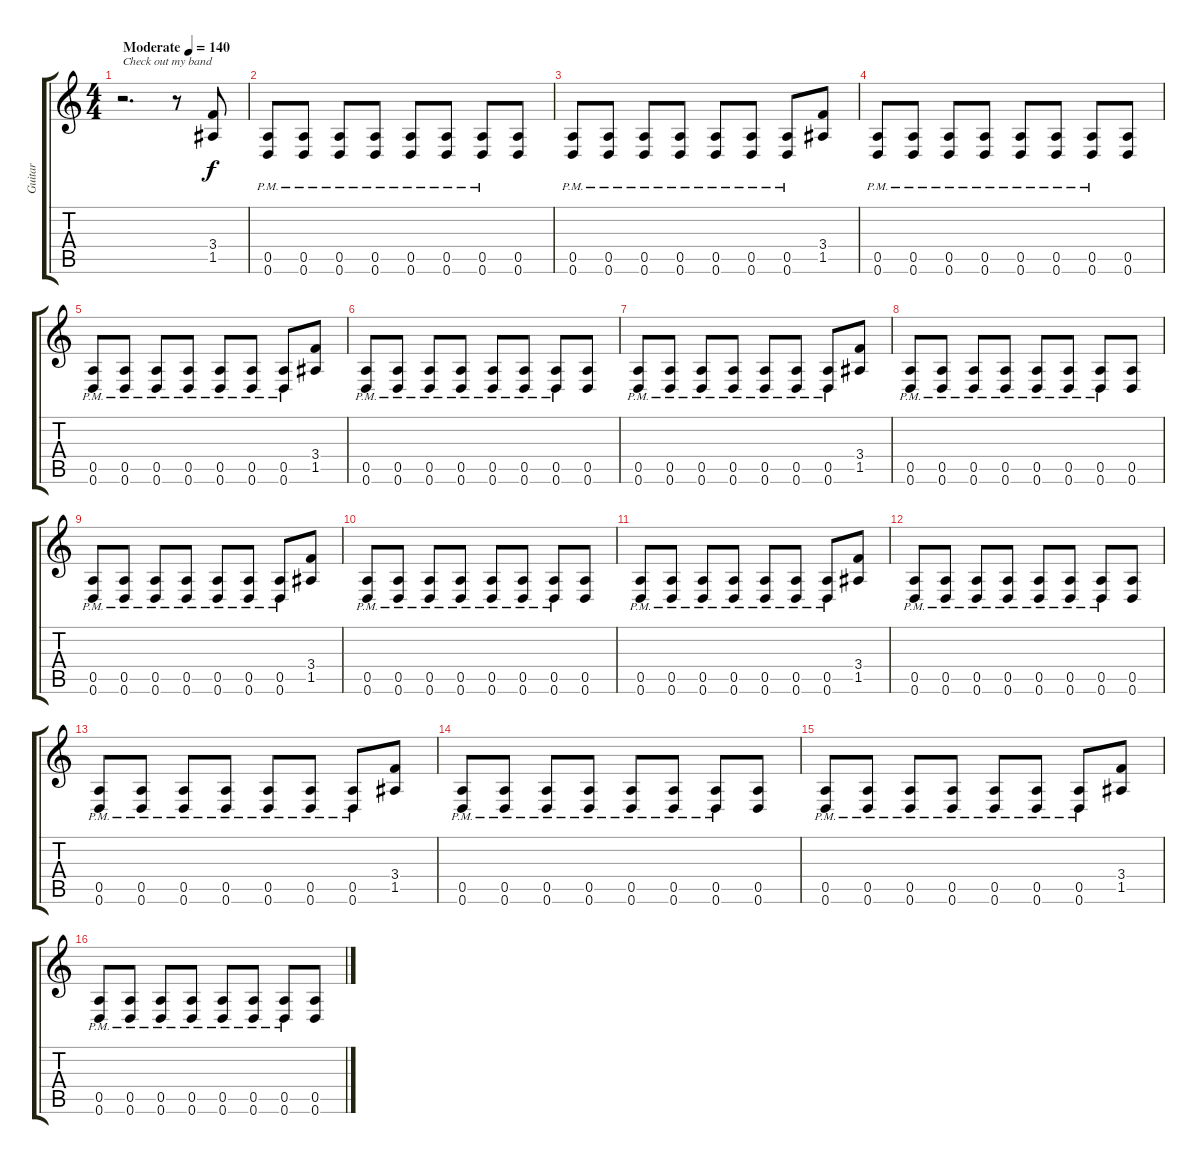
\track ("Guitar" "Guitar") {instrument distortionguitar}
\staff {score tabs}
\tuning (E4 B3 G3 D3 A2 D2) {hide}
\ts (4 4)
\tempo (140 "Moderate")
\clef g2
\ks c
r.2{d txt "Check out my band" dy f instrument distortionguitar} r.8 (3.4 1.5).8 |
(0.5{pm} 0.6{pm}).8 (0.5{pm} 0.6{pm}).8 (0.5{pm} 0.6{pm}).8 (0.5{pm} 0.6{pm}).8 (0.5{pm} 0.6{pm}).8 (0.5{pm} 0.6{pm}).8 (0.5{pm} 0.6{pm}).8 (0.5 0.6).8 |
(0.5{pm} 0.6{pm}).8 (0.5{pm} 0.6{pm}).8 (0.5{pm} 0.6{pm}).8 (0.5{pm} 0.6{pm}).8 (0.5{pm} 0.6{pm}).8 (0.5{pm} 0.6{pm}).8 (0.5{pm} 0.6{pm}).8 (3.4 1.5).8 |
(0.5{pm} 0.6{pm}).8 (0.5{pm} 0.6{pm}).8 (0.5{pm} 0.6{pm}).8 (0.5{pm} 0.6{pm}).8 (0.5{pm} 0.6{pm}).8 (0.5{pm} 0.6{pm}).8 (0.5{pm} 0.6{pm}).8 (0.5 0.6).8 |
(0.5{pm} 0.6{pm}).8 (0.5{pm} 0.6{pm}).8 (0.5{pm} 0.6{pm}).8 (0.5{pm} 0.6{pm}).8 (0.5{pm} 0.6{pm}).8 (0.5{pm} 0.6{pm}).8 (0.5{pm} 0.6{pm}).8 (3.4 1.5).8 |
(0.5{pm} 0.6{pm}).8 (0.5{pm} 0.6{pm}).8 (0.5{pm} 0.6{pm}).8 (0.5{pm} 0.6{pm}).8 (0.5{pm} 0.6{pm}).8 (0.5{pm} 0.6{pm}).8 (0.5{pm} 0.6{pm}).8 (0.5 0.6).8 |
(0.5{pm} 0.6{pm}).8 (0.5{pm} 0.6{pm}).8 (0.5{pm} 0.6{pm}).8 (0.5{pm} 0.6{pm}).8 (0.5{pm} 0.6{pm}).8 (0.5{pm} 0.6{pm}).8 (0.5{pm} 0.6{pm}).8 (3.4 1.5).8 |
(0.5{pm} 0.6{pm}).8 (0.5{pm} 0.6{pm}).8 (0.5{pm} 0.6{pm}).8 (0.5{pm} 0.6{pm}).8 (0.5{pm} 0.6{pm}).8 (0.5{pm} 0.6{pm}).8 (0.5{pm} 0.6{pm}).8 (0.5 0.6).8 |
(0.5{pm} 0.6{pm}).8 (0.5{pm} 0.6{pm}).8 (0.5{pm} 0.6{pm}).8 (0.5{pm} 0.6{pm}).8 (0.5{pm} 0.6{pm}).8 (0.5{pm} 0.6{pm}).8 (0.5{pm} 0.6{pm}).8 (3.4 1.5).8 |
(0.5{pm} 0.6{pm}).8 (0.5{pm} 0.6{pm}).8 (0.5{pm} 0.6{pm}).8 (0.5{pm} 0.6{pm}).8 (0.5{pm} 0.6{pm}).8 (0.5{pm} 0.6{pm}).8 (0.5{pm} 0.6{pm}).8 (0.5 0.6).8 |
(0.5{pm} 0.6{pm}).8 (0.5{pm} 0.6{pm}).8 (0.5{pm} 0.6{pm}).8 (0.5{pm} 0.6{pm}).8 (0.5{pm} 0.6{pm}).8 (0.5{pm} 0.6{pm}).8 (0.5{pm} 0.6{pm}).8 (3.4 1.5).8 |
(0.5{pm} 0.6{pm}).8 (0.5{pm} 0.6{pm}).8 (0.5{pm} 0.6{pm}).8 (0.5{pm} 0.6{pm}).8 (0.5{pm} 0.6{pm}).8 (0.5{pm} 0.6{pm}).8 (0.5{pm} 0.6{pm}).8 (0.5 0.6).8 |
(0.5{pm} 0.6{pm}).8 (0.5{pm} 0.6{pm}).8 (0.5{pm} 0.6{pm}).8 (0.5{pm} 0.6{pm}).8 (0.5{pm} 0.6{pm}).8 (0.5{pm} 0.6{pm}).8 (0.5{pm} 0.6{pm}).8 (3.4 1.5).8 |
(0.5{pm} 0.6{pm}).8 (0.5{pm} 0.6{pm}).8 (0.5{pm} 0.6{pm}).8 (0.5{pm} 0.6{pm}).8 (0.5{pm} 0.6{pm}).8 (0.5{pm} 0.6{pm}).8 (0.5{pm} 0.6{pm}).8 (0.5 0.6).8 |
(0.5{pm} 0.6{pm}).8 (0.5{pm} 0.6{pm}).8 (0.5{pm} 0.6{pm}).8 (0.5{pm} 0.6{pm}).8 (0.5{pm} 0.6{pm}).8 (0.5{pm} 0.6{pm}).8 (0.5{pm} 0.6{pm}).8 (3.4 1.5).8 |
(0.5{pm} 0.6{pm}).8 (0.5{pm} 0.6{pm}).8 (0.5{pm} 0.6{pm}).8 (0.5{pm} 0.6{pm}).8 (0.5{pm} 0.6{pm}).8 (0.5{pm} 0.6{pm}).8 (0.5{pm} 0.6{pm}).8 (0.5 0.6).8
